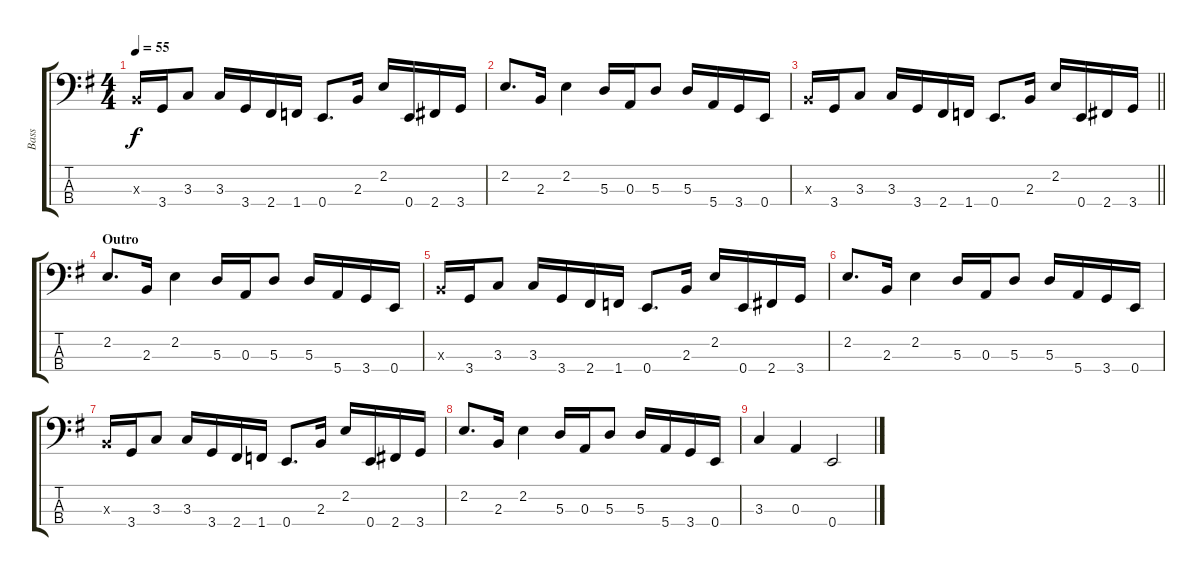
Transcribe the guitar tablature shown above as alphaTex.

\track ("Bass" "Bass") {instrument electricbassfinger}
\staff {score tabs}
\tuning (G2 D2 A1 E1) {hide}
\ts (4 4)
\tempo 55
\clef f4
\ks eminor
2.3{x}.16{dy f} 3.4.16 3.3.8 3.3.16 3.4.16 2.4.16 1.4.16 0.4.8{d} 2.3.16 2.2.16 0.4.16 2.4.16 3.4.16 |
2.2.8{d} 2.3.16 2.2.4 5.3.16 0.3.16 5.3.8 5.3.16 5.4.16 3.4.16 0.4.16 |
\barLineRight lightlight
2.3{x}.16 3.4.16 3.3.8 3.3.16 3.4.16 2.4.16 1.4.16 0.4.8{d} 2.3.16 2.2.16 0.4.16 2.4.16 3.4.16 |
\section ("" "Outro")
2.2.8{d} 2.3.16 2.2.4 5.3.16 0.3.16 5.3.8 5.3.16 5.4.16 3.4.16 0.4.16 |
2.3{x}.16 3.4.16 3.3.8 3.3.16 3.4.16 2.4.16 1.4.16 0.4.8{d} 2.3.16 2.2.16 0.4.16 2.4.16 3.4.16 |
2.2.8{d} 2.3.16 2.2.4 5.3.16 0.3.16 5.3.8 5.3.16 5.4.16 3.4.16 0.4.16 |
2.3{x}.16 3.4.16 3.3.8 3.3.16 3.4.16 2.4.16 1.4.16 0.4.8{d} 2.3.16 2.2.16 0.4.16 2.4.16 3.4.16 |
2.2.8{d} 2.3.16 2.2.4 5.3.16 0.3.16 5.3.8 5.3.16 5.4.16 3.4.16 0.4.16 |
3.3.4 0.3.4 0.4.2
